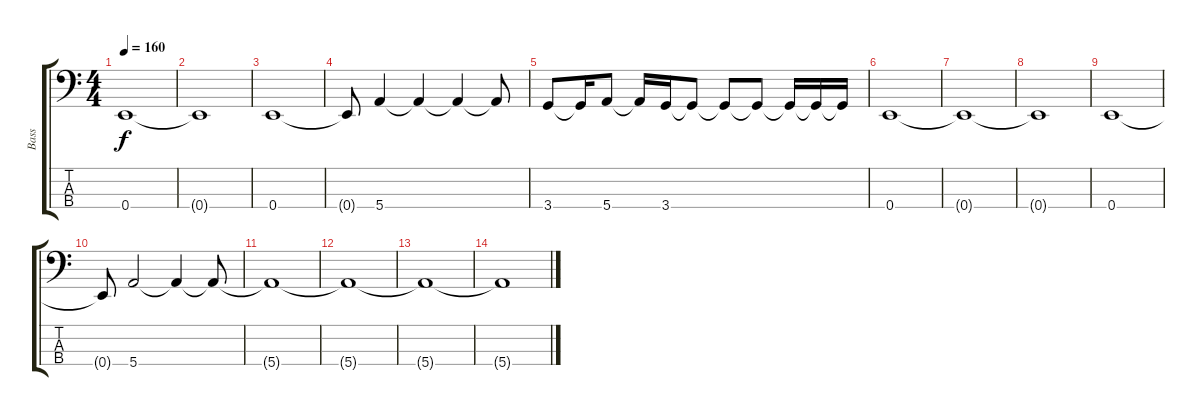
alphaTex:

\track ("Bass" "Bass") {instrument electricbassfinger}
\staff {score tabs}
\tuning (G2 D2 A1 E1) {hide}
\ts (4 4)
\tempo 160
\clef f4
\ks c
0.4{t}.1{dy f} |
0.4{t}.1 |
0.4.1 |
0.4{t}.8 5.4.4 5.4{t}.4 5.4{t}.4 5.4{t}.8 |
3.4.8 3.4{t}.16 5.4.8 5.4{t}.16 3.4.16 3.4{t}.8 3.4{t}.8 3.4{t}.8 3.4{t}.16 3.4{t}.16 3.4{t}.16 |
0.4.1 |
0.4{t}.1 |
0.4{t}.1 |
0.4.1 |
0.4{t}.8 5.4.2 5.4{t}.4 5.4{t}.8 |
5.4{t}.1 |
5.4{t}.1 |
5.4{t}.1 |
5.4{t}.1
